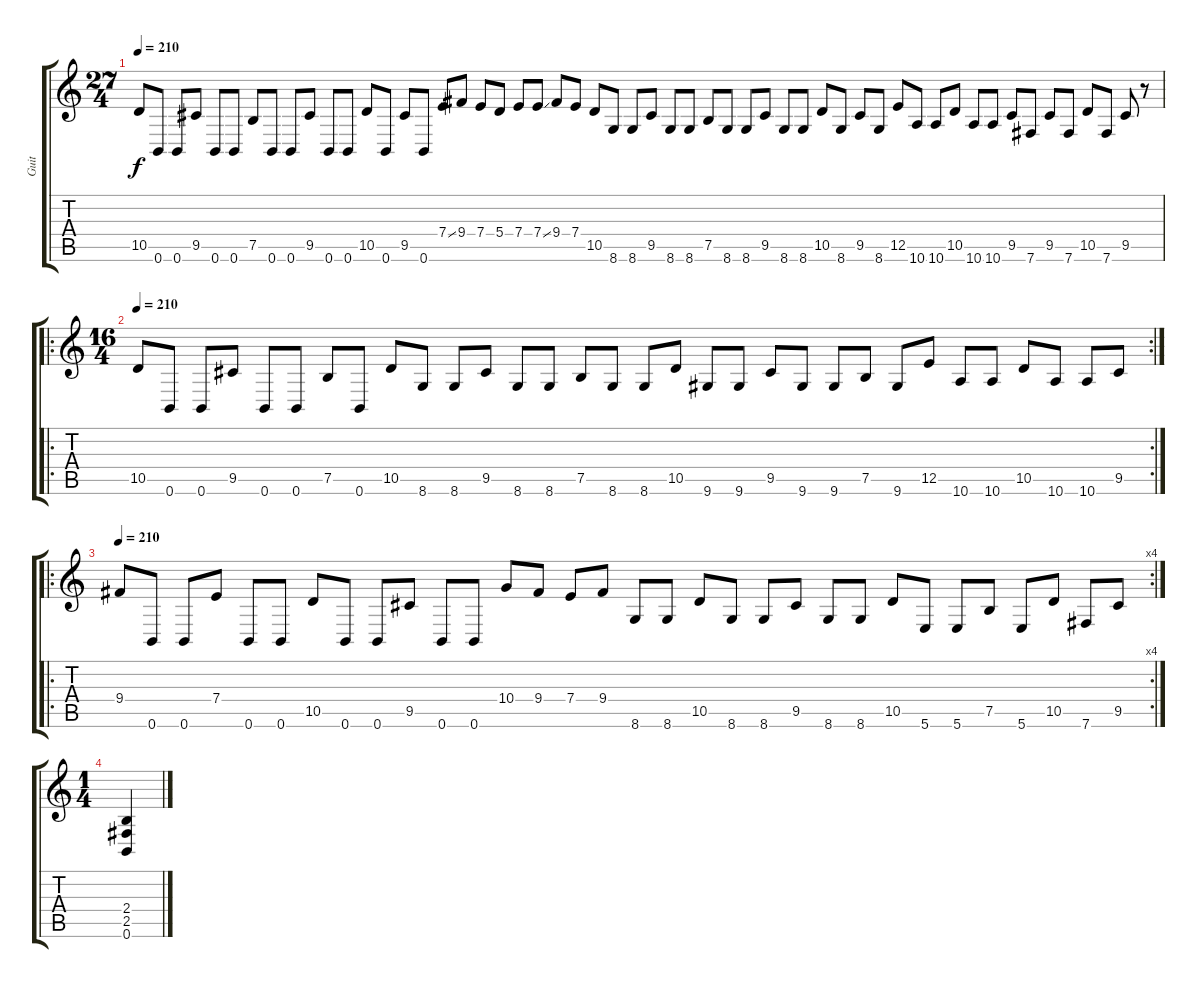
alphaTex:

\track ("Guit" "Guit") {instrument distortionguitar}
\staff {score tabs}
\tuning (B3 Gb3 D3 A2 E2 B1) {hide}
\ts (27 4)
\tempo 210
\clef g2
\ks c
10.5.8{dy f} 0.6.8 0.6.8 9.5.8 0.6.8 0.6.8 7.5.8 0.6.8 0.6.8 9.5.8 0.6.8 0.6.8 10.5.8 0.6.8 9.5.8 0.6.8 7.4{ss}.8 9.4.8 7.4.8 5.4.8 7.4.8 7.4{ss}.8 9.4.8 7.4.8 10.5.8 8.6.8 8.6.8 9.5.8 8.6.8 8.6.8 7.5.8 8.6.8 8.6.8 9.5.8 8.6.8 8.6.8 10.5.8 8.6.8 9.5.8 8.6.8 12.5.8 10.6.8 10.6.8 10.5.8 10.6.8 10.6.8 9.5.8 7.6.8 9.5.8 7.6.8 10.5.8 7.6.8 9.5.8 r.8 |
\ro
\rc 2
\ts (16 4)
\tempo 210
10.5.8 0.6.8 0.6.8 9.5.8 0.6.8 0.6.8 7.5.8 0.6.8 10.5.8 8.6.8 8.6.8 9.5.8 8.6.8 8.6.8 7.5.8 8.6.8 8.6.8 10.5.8 9.6.8 9.6.8 9.5.8 9.6.8 9.6.8 7.5.8 9.6.8 12.5.8 10.6.8 10.6.8 10.5.8 10.6.8 10.6.8 9.5.8 |
\ro
\rc 4
\tempo 210
9.4.8 0.6.8 0.6.8 7.4.8 0.6.8 0.6.8 10.5.8 0.6.8 0.6.8 9.5.8 0.6.8 0.6.8 10.4.8 9.4.8 7.4.8 9.4.8 8.6.8 8.6.8 10.5.8 8.6.8 8.6.8 9.5.8 8.6.8 8.6.8 10.5.8 5.6.8 5.6.8 7.5.8 5.6.8 10.5.8 7.6.8 9.5.8 |
\ts (1 4)
(2.4 2.5 0.6).4
